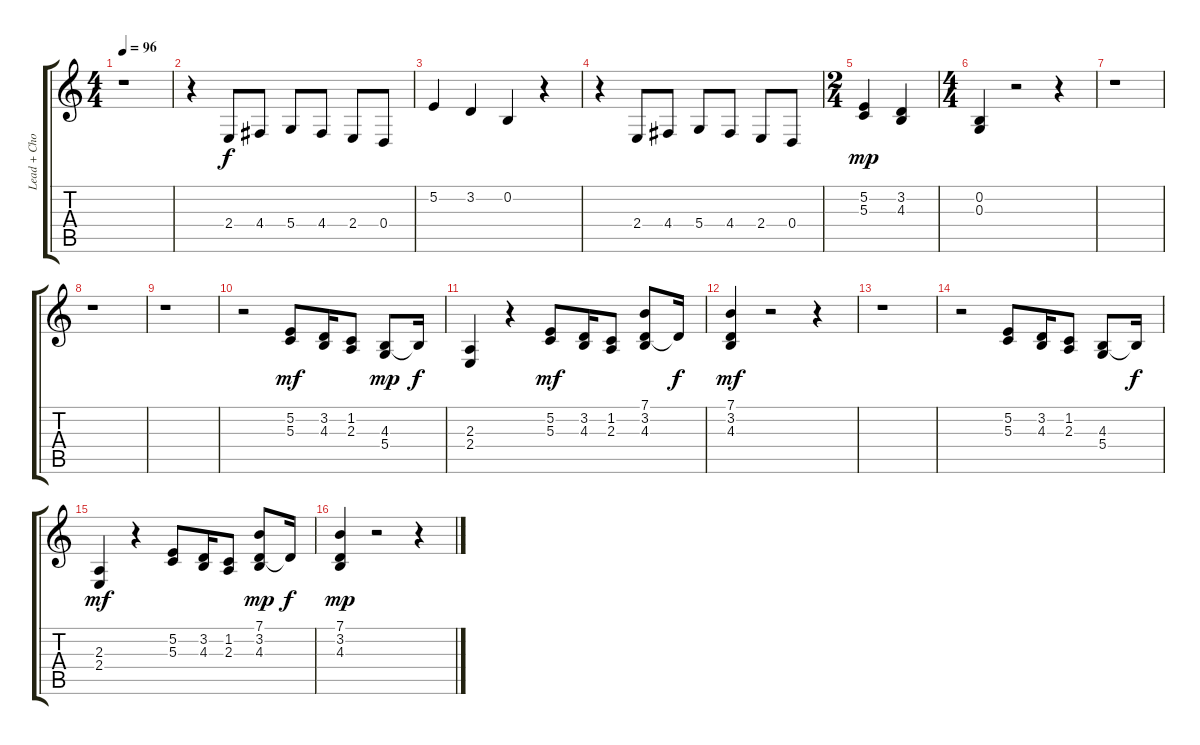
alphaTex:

\track ("Lead + Chorus" "Lead + Cho") {instrument flute}
\staff {score tabs}
\tuning (E4 B3 G3 D3 A2 E2) {hide}
\ts (4 4)
\tempo 96
\clef g2
\ks c
r.1{dy f} |
r.4 2.4.8 4.4.8 5.4.8 4.4.8 2.4.8 0.4.8 |
5.2.4 3.2.4 0.2.4 r.4 |
r.4 2.4.8 4.4.8 5.4.8 4.4.8 2.4.8 0.4.8 |
\ts (2 4)
(5.2 5.3).4{dy mp} (3.2 4.3).4 |
\ts (4 4)
(0.2 0.3).4 r.2 r.4 |
r.1 |
r.1 |
r.1 |
r.2 (5.2 5.3).8{dy mf} (3.2 4.3).16 (1.2 2.3).8 (4.3 5.4).8{dy mp} 4.3{t}.16{dy f} |
(2.3 2.4).4 r.4 (5.2 5.3).8{dy mf} (3.2 4.3).16 (1.2 2.3).8 (7.1 3.2 4.3).8 3.2{t}.16{dy f} |
(7.1 3.2 4.3).4{dy mf} r.2 r.4 |
r.1 |
r.2 (5.2 5.3).8 (3.2 4.3).16 (1.2 2.3).8 (4.3 5.4).8 4.3{t}.16{dy f} |
(2.3 2.4).4{dy mf} r.4 (5.2 5.3).8 (3.2 4.3).16 (1.2 2.3).8 (7.1 3.2 4.3).8{dy mp} 3.2{t}.16{dy f} |
(7.1 3.2 4.3).4{dy mp} r.2 r.4
